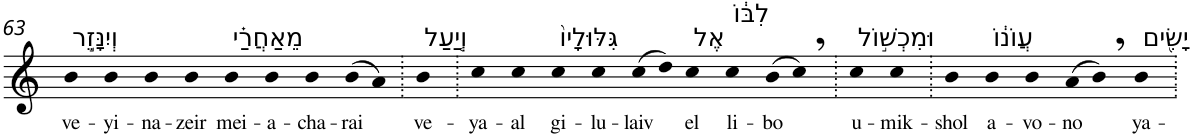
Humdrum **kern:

**kern	**text
*part1	*part1
*staff1	*staff1
*I"Piano	*
*I'Pno	*
!!LO:PB:g=z
*clefG2	*
*k[]	*
=63	=63
!LO:TX:a:t=וְיִנָּזֵ֣ר	!
!	!LO:LY:b
4b	ve-
!	!LO:LY:b
4b	-yi-
!	!LO:LY:b
4b	-na-
!	!LO:LY:b
4b	-zeir
!LO:TX:a:t=מֵאַחֲרַ֗י	!
!	!LO:LY:b
4b	mei-
!	!LO:LY:b
4b	-a-
!	!LO:LY:b
4b	-cha-
!	!LO:LY:b
(>8b	-rai
8a)	.
=64.	=64.
!LO:TX:a:t=וְיַ֤עַל	!
!	!LO:LY:b
4b	ve-
=65.	=65.
!	!LO:LY:b
4cc	-ya-
!	!LO:LY:b
4cc	-al
!LO:TX:a:t=גִּלּוּלָיו֙	!
!	!LO:LY:b
4cc	gi-
!	!LO:LY:b
4cc	-lu-
!	!LO:LY:b
(>8cc	-laiv
8dd)	.
!LO:TX:a:t=אֶל	!
!	!LO:LY:b
4cc	el
!LO:TX:a:t=לִבּ֔וֹ	!
!	!LO:LY:b
4cc	li-
!	!LO:LY:b
(>8b	-bo
8cc,)	.
=66.	=66.
!LO:TX:a:t=וּמִכְשׁ֣וֹל	!
!	!LO:LY:b
4cc	u-
!	!LO:LY:b
4cc	-mik-
=67.	=67.
!	!LO:LY:b
4b	-shol
!LO:TX:a:t=עֲוֺנ֔וֹ	!
!	!LO:LY:b
4b	a-
!	!LO:LY:b
4b	-vo-
!	!LO:LY:b
(>8a	-no
8b,)	.
!LO:TX:a:t=יָשִׂ֖ים	!
!	!LO:LY:b
4b	ya-
=.	=.
*-	*-
